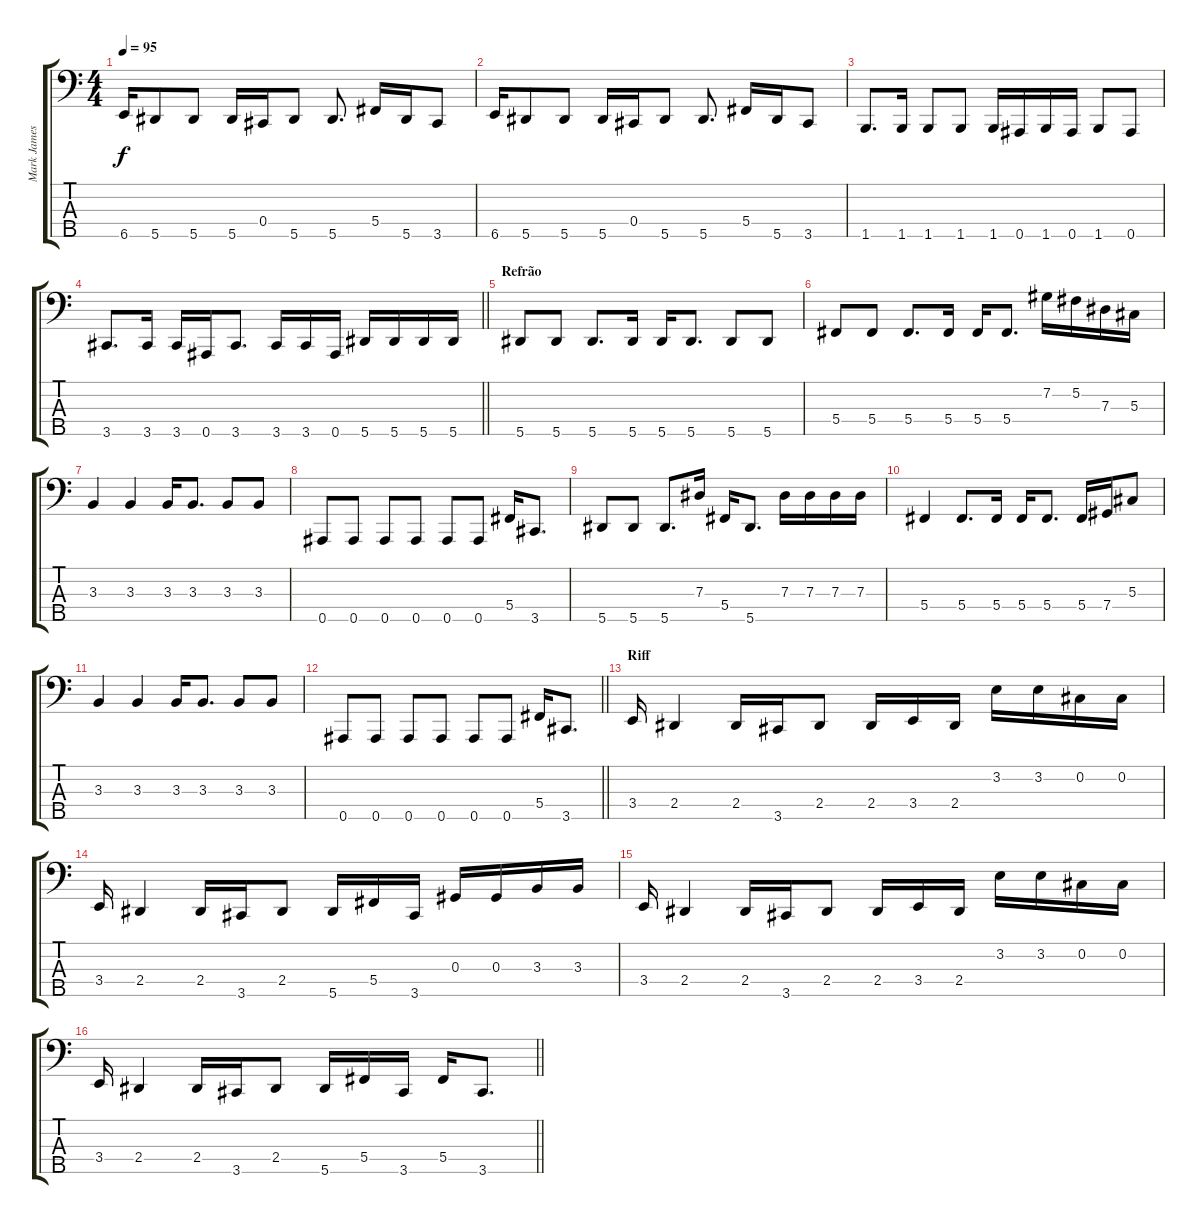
\track ("Mark James" "Mark James") {instrument electricbassfinger}
\staff {score tabs}
\tuning (Gb2 Db2 Ab1 Db1 Bb0) {hide}
\ts (4 4)
\tempo 95
\clef f4
\ks c
6.5.16{dy f} 5.5.8 5.5.8 5.5.16 0.4.16 5.5.8 5.5.8{d} 5.4.16 5.5.16 3.5.8 |
6.5.16 5.5.8 5.5.8 5.5.16 0.4.16 5.5.8 5.5.8{d} 5.4.16 5.5.16 3.5.8 |
1.5.8{d} 1.5.16 1.5.8 1.5.8 1.5.16 0.5.16 1.5.16 0.5.16 1.5.8 0.5.8 |
\barLineRight lightlight
3.5.8{d} 3.5.16 3.5.16 0.5.16 3.5.8{d} 3.5.16 3.5.16 0.5.16 5.5.16 5.5.16 5.5.16 5.5.16 |
\section ("" "Refrão")
5.5.8 5.5.8 5.5.8{d} 5.5.16 5.5.16 5.5.8{d} 5.5.8 5.5.8 |
5.4.8 5.4.8 5.4.8{d} 5.4.16 5.4.16 5.4.8{d} 7.2.16 5.2.16 7.3.16 5.3.16 |
3.3.4 3.3.4 3.3.16 3.3.8{d} 3.3.8 3.3.8 |
0.5.8 0.5.8 0.5.8 0.5.8 0.5.8 0.5.8 5.4.16 3.5.8{d} |
5.5.8 5.5.8 5.5.8{d} 7.3.16 5.4.16 5.5.8{d} 7.3.16 7.3.16 7.3.16 7.3.16 |
5.4.4 5.4.8{d} 5.4.16 5.4.16 5.4.8{d} 5.4.16 7.4.16 5.3.8 |
3.3.4 3.3.4 3.3.16 3.3.8{d} 3.3.8 3.3.8 |
\barLineRight lightlight
0.5.8 0.5.8 0.5.8 0.5.8 0.5.8 0.5.8 5.4.16 3.5.8{d} |
\section ("" "Riff")
3.4.16 2.4.4 2.4.16 3.5.16 2.4.8 2.4.16 3.4.16 2.4.16 3.2.16 3.2.16 0.2.16 0.2.16 |
3.4.16 2.4.4 2.4.16 3.5.16 2.4.8 5.5.16 5.4.16 3.5.16 0.3.16 0.3.16 3.3.16 3.3.16 |
3.4.16 2.4.4 2.4.16 3.5.16 2.4.8 2.4.16 3.4.16 2.4.16 3.2.16 3.2.16 0.2.16 0.2.16 |
\barLineRight lightlight
3.4.16 2.4.4 2.4.16 3.5.16 2.4.8 5.5.16 5.4.16 3.5.16 5.4.16 3.5.8{d}
